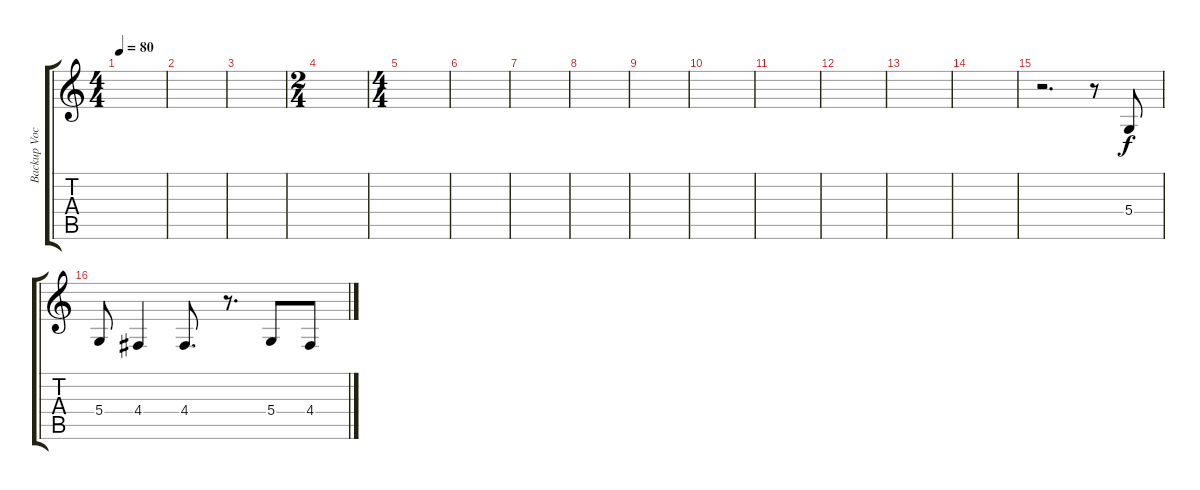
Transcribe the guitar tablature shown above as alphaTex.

\track ("Backup Vocals (kjartan sveinsson )" "Backup Voc") {instrument englishhorn}
\staff {score tabs}
\tuning (E4 B3 G3 D3 A2 E2) {hide}
\ts (4 4)
\tempo 80
\clef g2
\ks c
|
|
|
\ts (2 4)
|
\ts (4 4)
|
|
|
|
|
|
|
|
|
|
r.2{d} r.8 5.4.8 |
5.4.8 4.4.4 4.4.8{d} r.8{d} 5.4.8 4.4.8
